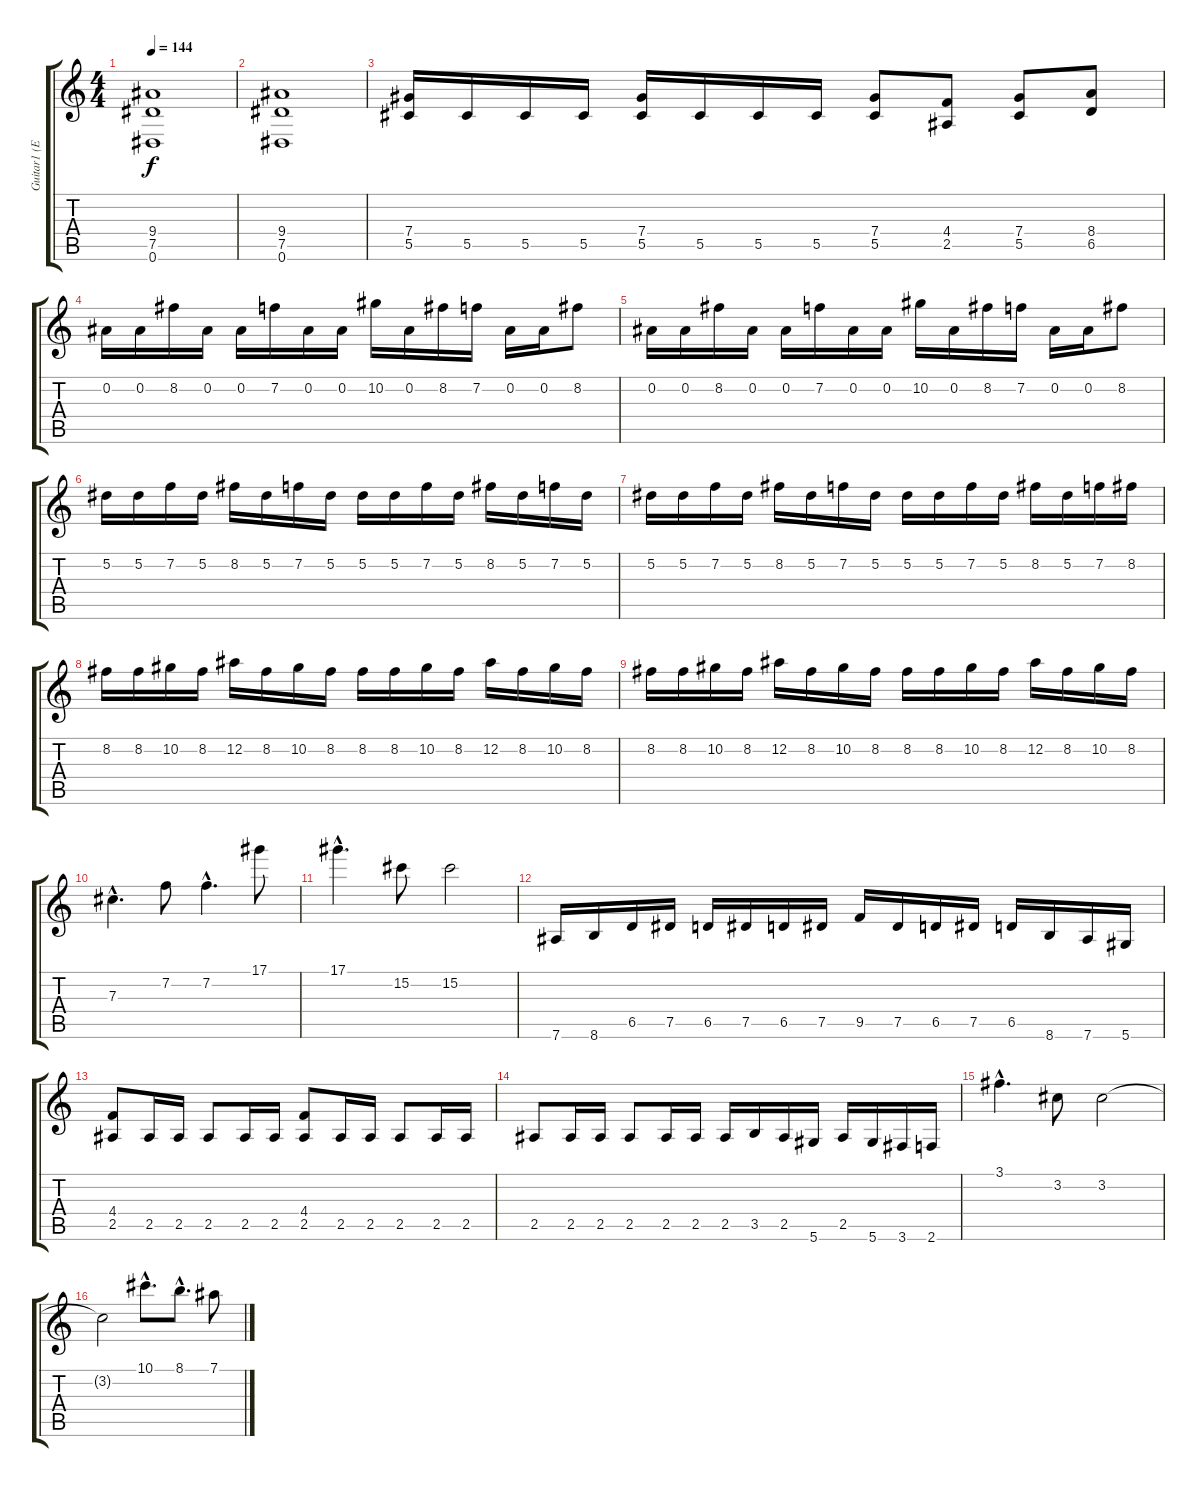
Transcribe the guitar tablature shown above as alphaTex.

\track ("Guitar1 (Eb-tuning)" "Guitar1 (E") {instrument distortionguitar}
\staff {score tabs}
\tuning (Eb4 Bb3 Gb3 Db3 Ab2 Eb2) {hide}
\ts (4 4)
\tempo 144
\clef g2
\ks c
(9.4 7.5 0.6).1{dy f} |
(9.4 7.5 0.6).1 |
(7.4 5.5).16 5.5.16 5.5.16 5.5.16 (7.4 5.5).16 5.5.16 5.5.16 5.5.16 (7.4 5.5).8 (4.4 2.5).8 (7.4 5.5).8 (8.4 6.5).8 |
0.2.16 0.2.16 8.2.16 0.2.16 0.2.16 7.2.16 0.2.16 0.2.16 10.2.16 0.2.16 8.2.16 7.2.16 0.2.16 0.2.16 8.2.8 |
0.2.16 0.2.16 8.2.16 0.2.16 0.2.16 7.2.16 0.2.16 0.2.16 10.2.16 0.2.16 8.2.16 7.2.16 0.2.16 0.2.16 8.2.8 |
5.2.16 5.2.16 7.2.16 5.2.16 8.2.16 5.2.16 7.2.16 5.2.16 5.2.16 5.2.16 7.2.16 5.2.16 8.2.16 5.2.16 7.2.16 5.2.16 |
5.2.16 5.2.16 7.2.16 5.2.16 8.2.16 5.2.16 7.2.16 5.2.16 5.2.16 5.2.16 7.2.16 5.2.16 8.2.16 5.2.16 7.2.16 8.2.16 |
8.2.16 8.2.16 10.2.16 8.2.16 12.2.16 8.2.16 10.2.16 8.2.16 8.2.16 8.2.16 10.2.16 8.2.16 12.2.16 8.2.16 10.2.16 8.2.16 |
8.2.16 8.2.16 10.2.16 8.2.16 12.2.16 8.2.16 10.2.16 8.2.16 8.2.16 8.2.16 10.2.16 8.2.16 12.2.16 8.2.16 10.2.16 8.2.16 |
7.3{hac}.4{d} 7.2.8 7.2{hac}.4{d} 17.1.8 |
17.1{hac}.4{d} 15.2.8 15.2.2 |
7.6.16 8.6.16 6.5.16 7.5.16 6.5.16 7.5.16 6.5.16 7.5.16 9.5.16 7.5.16 6.5.16 7.5.16 6.5.16 8.6.16 7.6.16 5.6.16 |
(4.4 2.5).8 2.5.16 2.5.16 2.5.8 2.5.16 2.5.16 (4.4 2.5).8 2.5.16 2.5.16 2.5.8 2.5.16 2.5.16 |
2.5.8 2.5.16 2.5.16 2.5.8 2.5.16 2.5.16 2.5.16 3.5.16 2.5.16 5.6.16 2.5.16 5.6.16 3.6.16 2.6.16 |
3.1{hac}.4{d} 3.2.8 3.2.2 |
3.2{t}.2 10.1{hac}.8{d} 8.1{hac}.8{d} 7.1.8
